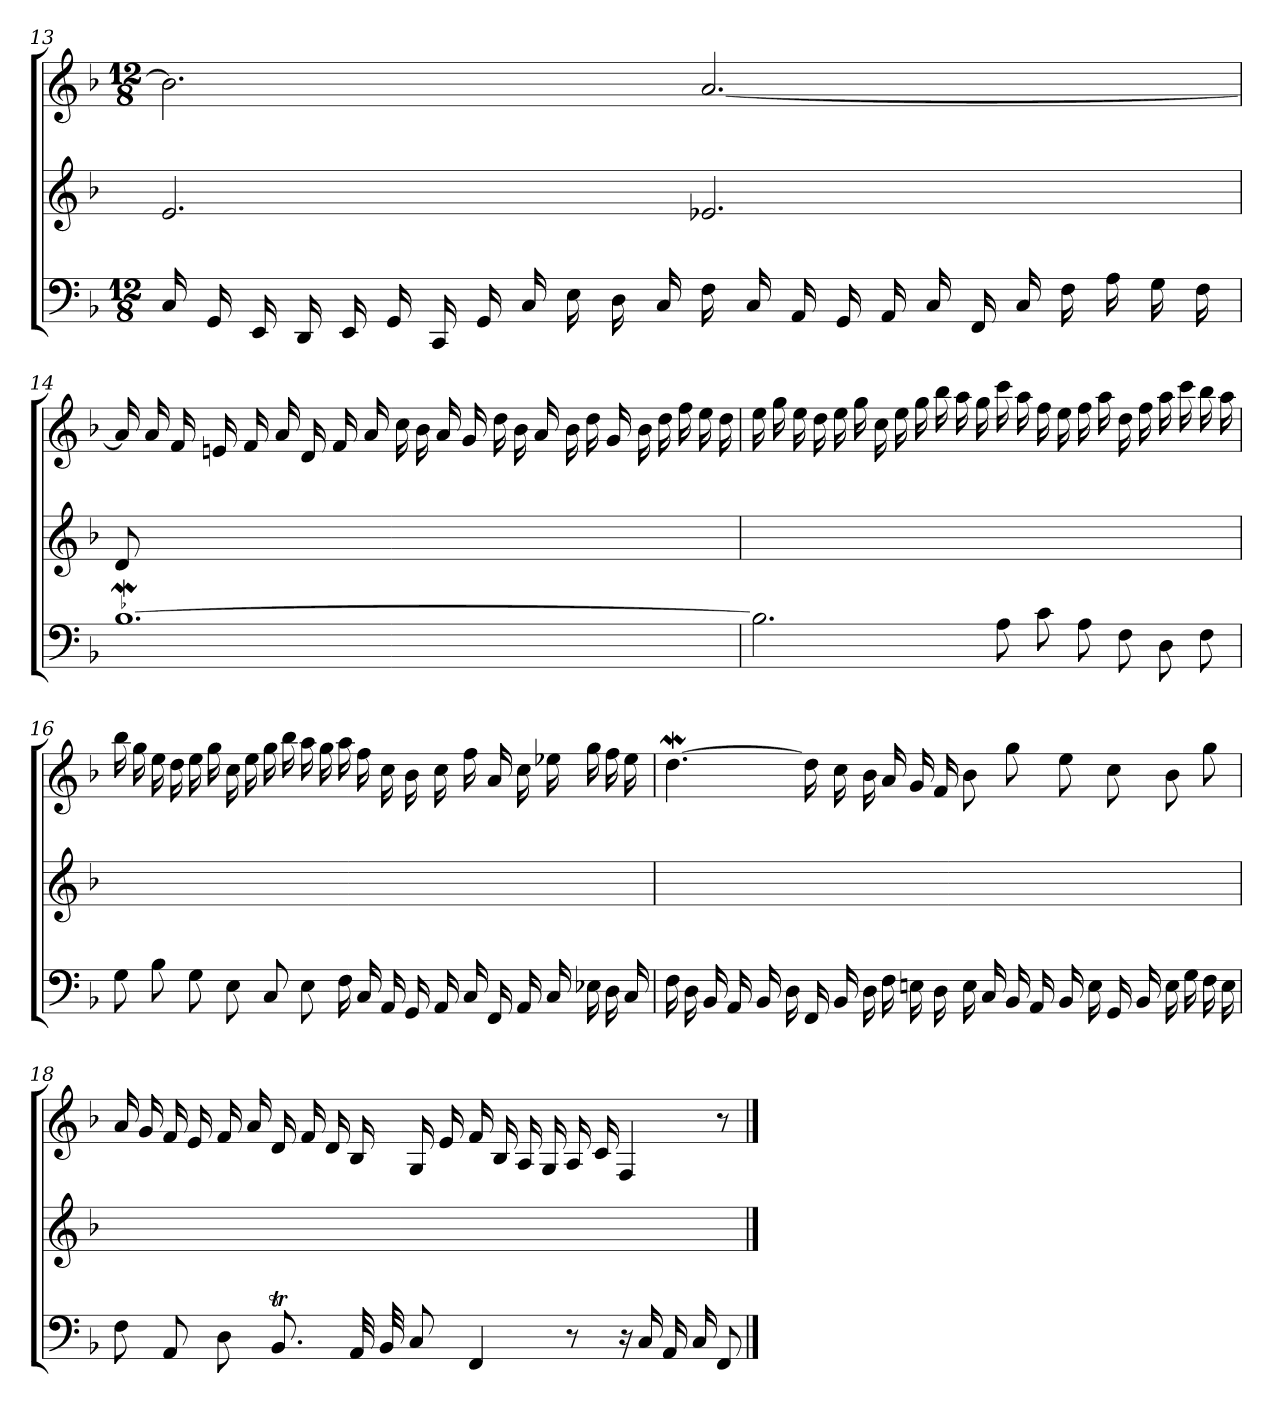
**kern	**kern	**kern
*part3	*part2	*part1
*staff3	*staff2	*staff1
*clefF4	*clefG2	*clefG2
*k[b-]	*k[b-]	*k[b-]
*F:	*	*F:
*M12/8	*	*M12/8
=13	=13	=13
16C	2.e	2.b-]
16GG	.	.
16EE	.	.
16DD	.	.
16EE	.	.
16GG	.	.
16CC	.	.
16GG	.	.
16C	.	.
16E	.	.
16D	.	.
16C	.	.
16F	2.e-X	[2.a
16C	.	.
16AA	.	.
16GG	.	.
16AA	.	.
16C	.	.
16FF	.	.
16C	.	.
16F	.	.
16A	.	.
16G	.	.
16F	.	.
=14	=14	=14
!LO:MOR:acc=-	!	!
[1.B-W	8d	16a]
.	.	16a
.	8ryy	16f
.	.	16en
.	8ryy	16f
.	.	16a
.	4ryy	16d
.	.	16f
.	.	16a
.	.	16cc
.	8ryy	16b-
.	.	16a
.	2.ryy	16g
.	.	16dd
.	.	16b-
.	.	16a
.	.	16b-
.	.	16dd
.	.	16g
.	.	16b-
.	.	16dd
.	.	16ff
.	.	16ee
.	.	16dd
=15	=15	=15
2.B-]	1.ryy	16ee
.	.	16gg
.	.	16ee
.	.	16dd
.	.	16ee
.	.	16gg
.	.	16cc
.	.	16ee
.	.	16gg
.	.	16bb-
.	.	16aa
.	.	16gg
8A	.	16ccc
.	.	16aa
8c	.	16ff
.	.	16ee
8A	.	16ff
.	.	16aa
8F	.	16dd
.	.	16ff
8D	.	16aa
.	.	16ccc
8F	.	16bb-
.	.	16aa
=16	=16	=16
8G	1.ryy	16bb-
.	.	16gg
8B-	.	16ee
.	.	16dd
8G	.	16ee
.	.	16gg
8E	.	16cc
.	.	16ee
8C	.	16gg
.	.	16bb-
8E	.	16aa
.	.	16gg
16F	.	16aa
16C	.	16ff
16AA	.	16cc
16GG	.	16b-
16AA	.	16cc
16C	.	16ff
16FF	.	16a
16AA	.	16cc
16C	.	16ee-X
16E-X	.	16gg
16D	.	16ff
16C	.	16ee-
=17	=17	=17
16F	1.ryy	[4.ddW
16D	.	.
16BB-	.	.
16AA	.	.
16BB-	.	.
16D	.	.
16FF	.	16dd]
16BB-	.	16cc
16D	.	16b-
16F	.	16a
16En	.	16g
16D	.	16f
16E	.	8b-
16C	.	.
16BB-	.	8gg
16AA	.	.
16BB-	.	8ee
16E	.	.
16GG	.	8cc
16BB-	.	.
16E	.	8b-
16G	.	.
16F	.	8gg
16E	.	.
=18	=18	=18
8F	1.ryy	16a
.	.	16g
8AA	.	16f
.	.	16e
8D	.	16f
.	.	16a
8.BB-T	.	16d
.	.	16f
.	.	16d
32AA	.	16B-
32BB-	.	.
8C	.	16G
.	.	16e
4FF	.	16f
.	.	16B-
.	.	16A
.	.	16G
8r	.	16A
.	.	16c
16r	.	4F
16C	.	.
16AA	.	.
16C	.	.
8FF	.	8r
==	==	==
*-	*-	*-
